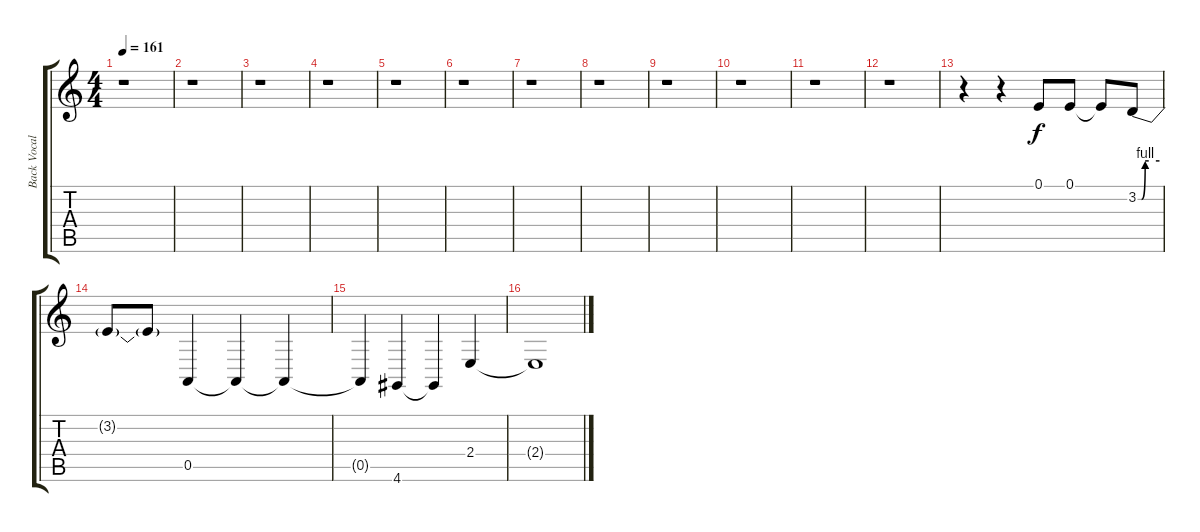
\track ("Back Vocals" "Back Vocal") {instrument flute}
\staff {score tabs}
\tuning (E4 B3 G3 D3 A2 E2) {hide}
\ts (4 4)
\tempo 161
\clef g2
\ks c
r.1{dy f} |
r.1 |
r.1 |
r.1 |
r.1 |
r.1 |
r.1 |
r.1 |
r.1 |
r.1 |
r.1 |
r.1 |
r.4 r.4 0.1.8 0.1.8 0.1{t}.8 3.2{be (custom 0 0 10 0 20 4 30 4 60 4)}.8 |
3.2{t}.8 3.2{t}.8 0.5.4 0.5{t}.4 0.5{t}.4 |
0.5{t}.4 4.6.4 4.6{t}.4 2.4.4 |
2.4{t}.1
